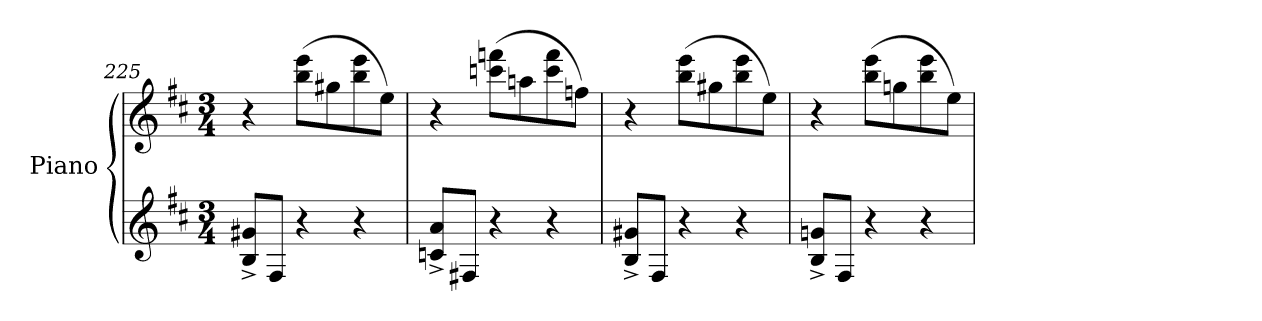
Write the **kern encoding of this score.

**kern	**kern
*part1	*part1
*staff2	*staff1
*I"Piano	*
*I'Pno	*
!!LO:LB:g=z
*clefG2	*clefG2
*k[f#c#]	*k[f#c#]
*M3/4	*M3/4
=225	=225
8B/^ 8g#X/^L	4r
8F#/J	.
4r	(8bb\ 8eee\L
.	8gg#X\
4r	8bb\ 8eee\
.	8ee\J)
=226	=226
8cn/^ 8a/^L	4r
8F#X/J	.
4r	(8cccn\ 8fffn\L
.	8aan\
4r	8ccc\ 8fff\
.	8ffn\J)
=227	=227
8B/^ 8g#X/^L	4r
8F#/J	.
4r	(8bb\ 8eee\L
.	8gg#X\
4r	8bb\ 8eee\
.	8ee\J)
=228	=228
8B/^ 8gn/^L	4r
8F#/J	.
4r	(8bb\ 8eee\L
.	8ggn\
4r	8bb\ 8eee\
.	8ee\J)
=	=
*-	*-
